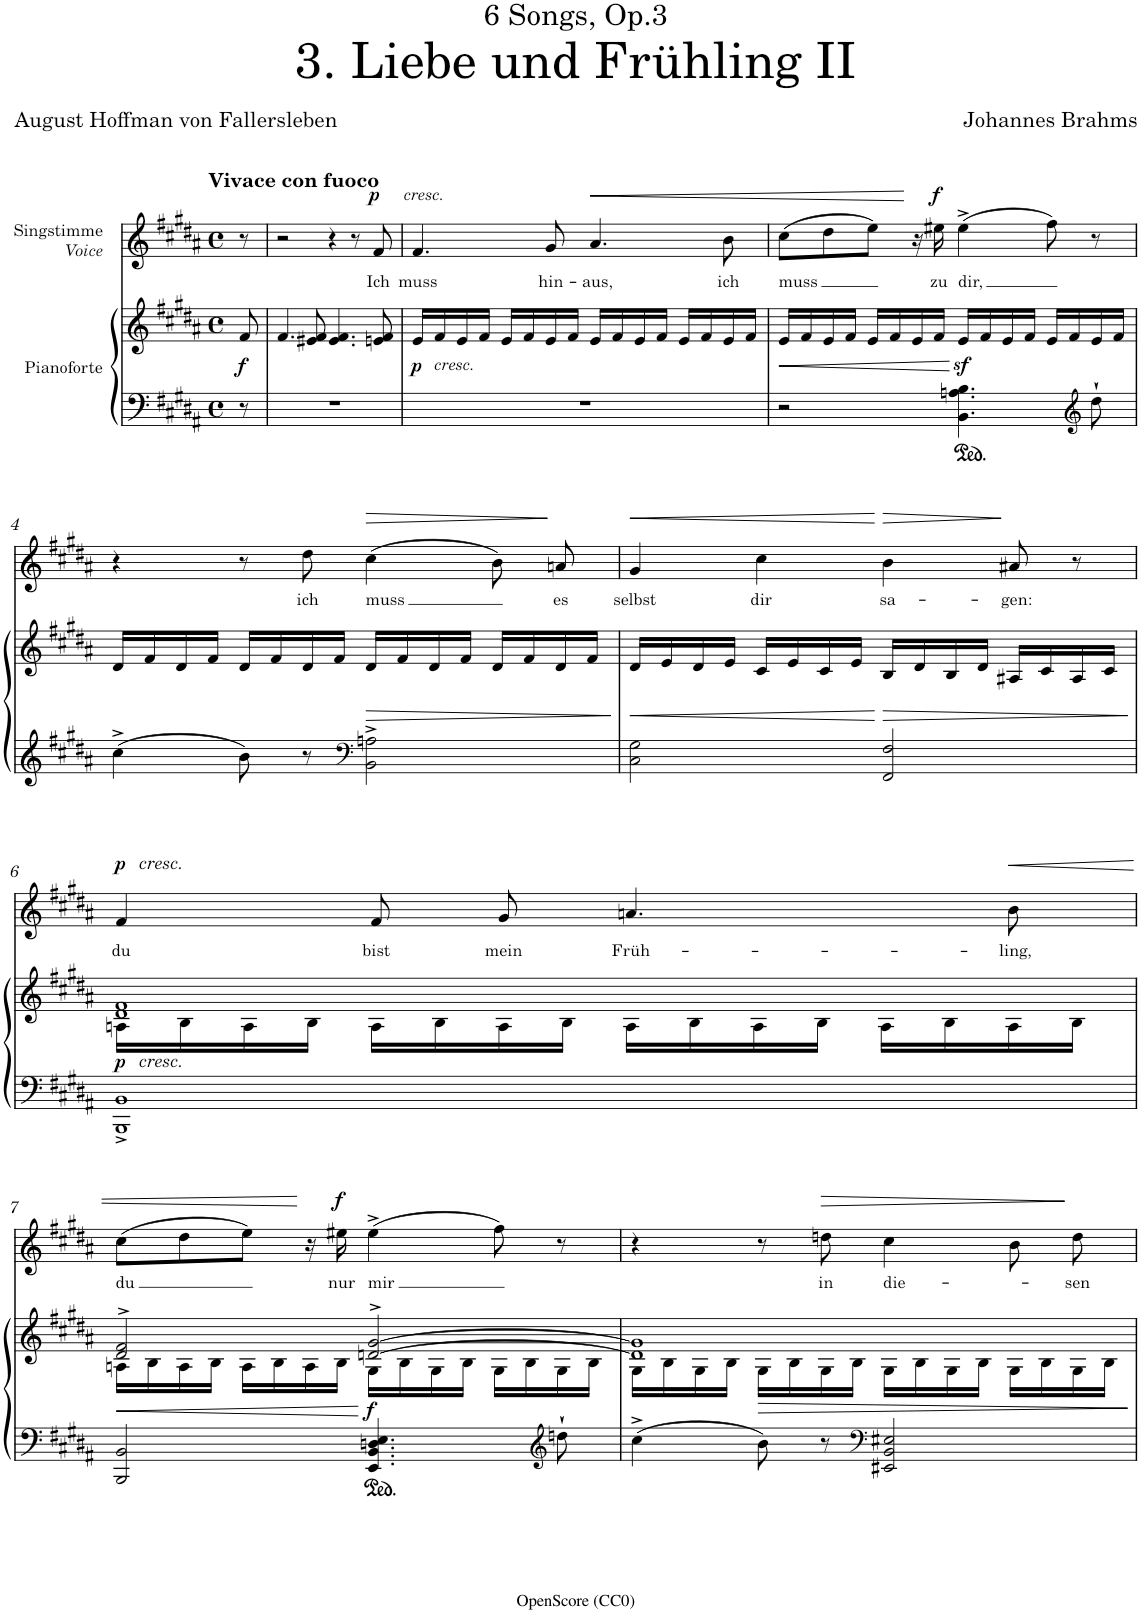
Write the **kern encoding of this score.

**kern	**kern	**dynam	**kern	**text	**dynam
*part2	*part2	*part2	*part1	*part1	*part1
*staff3	*staff2	*staff2/3	*staff1	*staff1	*staff1
*I"Pianoforte	*	*	*I"Singstimme Voice	*	*
*I'Pno	*	*	*	*	*
*clefF4	*clefG2	*	*clefG2	*	*
*k[f#c#g#d#a#]	*k[f#c#g#d#a#]	*	*k[f#c#g#d#a#]	*	*
*M4/4	*M4/4	*	*M4/4	*	*
*met(c)	*met(c)	*	*met(c)	*	*
=	=	=	=	=	=
!	!	!	!LO:TX:a:B:t=Vivace con fuoco	!	!
!	!	!LO:DY:b	!	!	!
8r	8f#/	f	8r	.	.
=1	=1	=1	=1	=1	=1
1r	4.f#/	.	2r	.	.
.	8e#X/ 8f#/	.	.	.	.
.	4.e#/ 4.f#/	.	4r	.	.
.	.	.	8r	.	.
!	!	!	!LO:TX:a:i:t=cresc.	!	!
!	!	!	!	!LO:LY:b	!LO:DY:a
.	8en/ 8f#/	.	8f#/	Ich	p
=2	=2	=2	=2	=2	=2
!	!	!LO:DY:b	!	!LO:LY:b	!
1r	16e/LL	p	4.f#/	muss	.
!	!LO:TX:b:i:t=cresc.	!	!	!	!
.	16f#/	.	.	.	.
.	16e/	.	.	.	.
.	16f#/JJ	.	.	.	.
.	16e/LL	.	.	.	.
.	16f#/	.	.	.	.
!	!	!	!	!LO:LY:b	!
.	16e/	.	8g#/	hin-	.
.	16f#/JJ	.	.	.	.
!	!	!	!	!LO:LY:b	!LO:HP:b
.	16e/LL	.	4.a#/	-aus,	<
.	16f#/	.	.	.	.
.	16e/	.	.	.	.
.	16f#/JJ	.	.	.	.
.	16e/LL	.	.	.	.
.	16f#/	.	.	.	.
!	!	!	!	!LO:LY:b	!
.	16e/	.	8b\	ich	.
.	16f#/JJ	.	.	.	.
=3	=3	=3	=3	=3	=3
!	!	!LO:HP:b	!	!LO:LY:b	!
2r	16e/LL	<	(8cc#\L	muss	.
.	16f#/	.	.	.	.
.	16e/	.	8dd#\	.	.
.	16f#/JJ	.	.	.	.
.	16e/LL	.	8ee\J)	.	.
.	16f#/	.	.	.	.
.	16e/	.	16r	.	[
!	!	!	!	!LO:LY:b	!LO:DY:a
.	16f#/JJ	.	16ee#X\	zu	f
!	!	!	!	!LO:LY:b	!
4.BB\ 4.An\ 4.B\	16ez</LL	[	(4ee#^\	dir,	.
.	16f#/	.	.	.	.
.	16e/	.	.	.	.
.	16f#/JJ	.	.	.	.
.	16e/LL	.	8ff#\)	.	.
.	16f#/	.	.	.	.
*clefG2	*	*	*	*	*
8dd#`\	16e/	.	8r	.	.
.	16f#/JJ	.	.	.	.
!!LO:LB:g=z
=4	=4	=4	=4	=4	=4
4cc#^\	16d#/LL	.	4r	.	.
.	16f#/	.	.	.	.
.	16d#/	.	.	.	.
.	16f#/JJ	.	.	.	.
8b\	16d#/LL	.	8r	.	.
.	16f#/	.	.	.	.
!	!	!	!	!LO:LY:b	!
8r	16d#/	.	8dd#\	ich	.
.	16f#/JJ	.	.	.	.
*clefF4	*	*	*	*	*
!	!	!LO:HP:b	!	!LO:LY:b	!LO:HP:b
2BB\^ 2An\^	16d#/LL	>	(4cc#\	muss	>
.	16f#/	.	.	.	.
.	16d#/	.	.	.	.
.	16f#/JJ	.	.	.	.
.	16d#/LL	.	8b\)	.	.
.	16f#/	.	.	.	.
!	!	!	!	!LO:LY:b	!
.	16d#/	.	8an/	es	]
.	16f#/JJ	.	.	.	.
.	.	]	.	.	.
=5	=5	=5	=5	=5	=5
!	!	!LO:HP:b	!	!LO:LY:b	!LO:HP:b
2C#\ 2G#\	16d#/LL	<	4g#/	selbst	<
.	16e/	.	.	.	.
.	16d#/	.	.	.	.
.	16e/JJ	.	.	.	.
!	!	!	!	!LO:LY:b	!
.	16c#/LL	.	4cc#\	dir	.
.	16e/	.	.	.	.
.	16c#/	.	.	.	.
.	16e/JJ	.	.	.	.
!	!	!LO:HP:n=1:b	!	!LO:LY:b	!LO:HP:n=1:b
2FF#/ 2F#/	16B/LL	[ >	4b\	sa-	[ >
.	16d#/	.	.	.	.
.	16B/	.	.	.	.
.	16d#/JJ	.	.	.	.
!	!	!	!	!LO:LY:b	!
.	16A#X/LL	.	8a#X/	-gen:	]
.	16c#/	.	.	.	.
.	16A#/	.	8r	.	.
.	16c#/JJ	.	.	.	.
.	.	]	.	.	.
!!LO:LB:g=z
=6	=6	=6	=6	=6	=6
*	*^	*	*	*	*
!	!	!	!	!LO:TX:a:i:t=cresc.	!	!
!	!LO:TX:b:i:t=cresc.	!	!	!	!	!
!	!	!	!LO:DY:b	!	!LO:LY:b	!LO:DY:a
1BBB^ 1BB^	1d# 1f#	16An\LL	p	4f#/	du	p
.	.	16B\	.	.	.	.
.	.	16A\	.	.	.	.
.	.	16B\JJ	.	.	.	.
!	!	!	!	!	!LO:LY:b	!
.	.	16A\LL	.	8f#/	bist	.
.	.	16B\	.	.	.	.
!	!	!	!	!	!LO:LY:b	!
.	.	16A\	.	8g#/	mein	.
.	.	16B\JJ	.	.	.	.
!	!	!	!	!	!LO:LY:b	!
.	.	16A\LL	.	4.an/	Früh-	.
.	.	16B\	.	.	.	.
.	.	16A\	.	.	.	.
.	.	16B\JJ	.	.	.	.
.	.	16A\LL	.	.	.	.
.	.	16B\	.	.	.	.
!	!	!	!	!	!LO:LY:b	!LO:HP:b
.	.	16A\	.	8b\	-ling,	<
.	.	16B\JJ	.	.	.	.
!!LO:LB:g=z
=7	=7	=7	=7	=7	=7	=7
!	!	!	!LO:HP:b	!	!LO:LY:b	!
2BBB/ 2BB/	2d#/^ 2f#/^	16An\LL	<	(8cc#\L	du	.
.	.	16B\	.	.	.	.
.	.	16A\	.	8dd#\	.	.
.	.	16B\JJ	.	.	.	.
.	.	16A\LL	.	8ee\J)	.	.
.	.	16B\	.	.	.	.
.	.	16A\	.	16r	.	[
!	!	!	!	!	!LO:LY:b	!LO:DY:a
.	.	16B\JJ	.	16ee#X\	nur	f
!	!	!	!LO:DY:n=1:b	!	!LO:LY:b	!
4.EE/ 4.BB/ 4.Dn/ 4.E/	[2dn/^ [2g#/^	16G#\LL	[ f	(4ee#^\	mir	.
.	.	16B\	.	.	.	.
.	.	16G#\	.	.	.	.
.	.	16B\JJ	.	.	.	.
.	.	16G#\LL	.	8ff#\)	.	.
.	.	16B\	.	.	.	.
*clefG2	*	*	*	*	*	*
8ddn`\	.	16G#\	.	8r	.	.
.	.	16B\JJ	.	.	.	.
=8	=8	=8	=8	=8	=8	=8
4cc#^\	1d] 1g#]	16G#\LL	.	4r	.	.
.	.	16B\	.	.	.	.
.	.	16G#\	.	.	.	.
.	.	16B\JJ	.	.	.	.
8b\	.	16G#\LL	.	8r	.	.
.	.	16B\	.	.	.	.
!	!	!	!	!	!LO:LY:b	!LO:HP:b
8r	.	16G#\	.	8ddn\	in	>
.	.	16B\JJ	.	.	.	.
*clefF4	*	*	*	*	*	*
!	!	!	!	!	!LO:LY:b	!
2EE#X/ 2BB/ 2E#X/	.	16G#\LL	.	4cc#\	die-	.
.	.	16B\	.	.	.	.
.	.	16G#\	.	.	.	.
.	.	16B\JJ	.	.	.	.
.	.	16G#\LL	.	8b\	.	.
.	.	16B\	.	.	.	.
!	!	!	!	!	!LO:LY:b	!
.	.	16G#\	.	8dd\	-sen	]
.	.	16B\JJ	.	.	.	.
*	*v	*v	*	*	*	*
=	=	=	=	=	=
*-	*-	*-	*-	*-	*-
